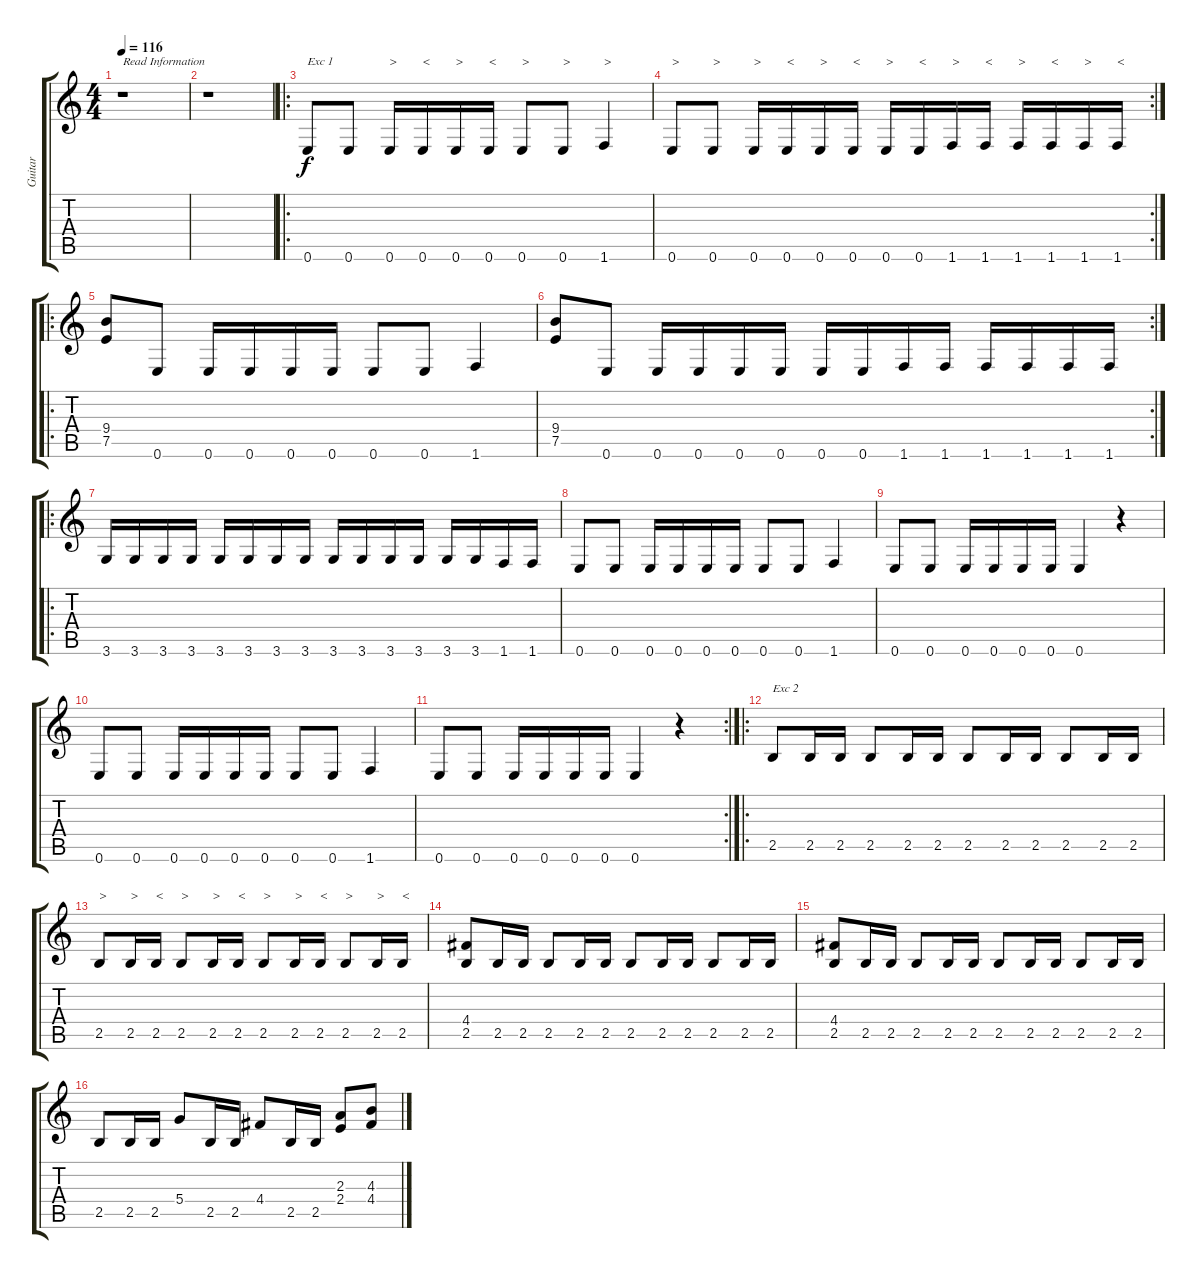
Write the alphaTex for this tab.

\track ("Guitar" "Guitar") {instrument distortionguitar}
\staff {score tabs}
\tuning (E4 B3 G3 D3 A2 E2) {hide}
\ts (4 4)
\tempo 116
\clef g2
\ks c
r.1{txt "Read Information" dy f instrument distortionguitar} |
r.1 |
\ro
0.6.8{txt "Exc 1"} 0.6.8 0.6.16{txt ">"} 0.6.16{txt "<"} 0.6.16{txt ">"} 0.6.16{txt "<"} 0.6.8{txt ">"} 0.6.8{txt ">"} 1.6.4{txt ">"} |
\rc 2
0.6.8{txt ">"} 0.6.8{txt ">"} 0.6.16{txt ">"} 0.6.16{txt "<"} 0.6.16{txt ">"} 0.6.16{txt "<"} 0.6.16{txt ">"} 0.6.16{txt "<"} 1.6.16{txt ">"} 1.6.16{txt "<"} 1.6.16{txt ">"} 1.6.16{txt "<"} 1.6.16{txt ">"} 1.6.16{txt "<"} |
\ro
(9.4 7.5).8 0.6.8 0.6.16 0.6.16 0.6.16 0.6.16 0.6.8 0.6.8 1.6.4 |
\rc 2
(9.4 7.5).8 0.6.8 0.6.16 0.6.16 0.6.16 0.6.16 0.6.16 0.6.16 1.6.16 1.6.16 1.6.16 1.6.16 1.6.16 1.6.16 |
\ro
3.6.16 3.6.16 3.6.16 3.6.16 3.6.16 3.6.16 3.6.16 3.6.16 3.6.16 3.6.16 3.6.16 3.6.16 3.6.16 3.6.16 1.6.16 1.6.16 |
0.6.8 0.6.8 0.6.16 0.6.16 0.6.16 0.6.16 0.6.8 0.6.8 1.6.4 |
0.6.8 0.6.8 0.6.16 0.6.16 0.6.16 0.6.16 0.6.4 r.4 |
0.6.8 0.6.8 0.6.16 0.6.16 0.6.16 0.6.16 0.6.8 0.6.8 1.6.4 |
\rc 2
0.6.8 0.6.8 0.6.16 0.6.16 0.6.16 0.6.16 0.6.4 r.4 |
\ro
2.5.8{txt "Exc 2"} 2.5.16 2.5.16 2.5.8 2.5.16 2.5.16 2.5.8 2.5.16 2.5.16 2.5.8 2.5.16 2.5.16 |
2.5.8{txt ">"} 2.5.16{txt ">"} 2.5.16{txt "<"} 2.5.8{txt ">"} 2.5.16{txt ">"} 2.5.16{txt "<"} 2.5.8{txt ">"} 2.5.16{txt ">"} 2.5.16{txt "<"} 2.5.8{txt ">"} 2.5.16{txt ">"} 2.5.16{txt "<"} |
(4.4 2.5).8 2.5.16 2.5.16 2.5.8 2.5.16 2.5.16 2.5.8 2.5.16 2.5.16 2.5.8 2.5.16 2.5.16 |
(4.4 2.5).8 2.5.16 2.5.16 2.5.8 2.5.16 2.5.16 2.5.8 2.5.16 2.5.16 2.5.8 2.5.16 2.5.16 |
2.5.8 2.5.16 2.5.16 5.4.8 2.5.16 2.5.16 4.4.8 2.5.16 2.5.16 (2.3 2.4).8 (4.3 4.4).8
